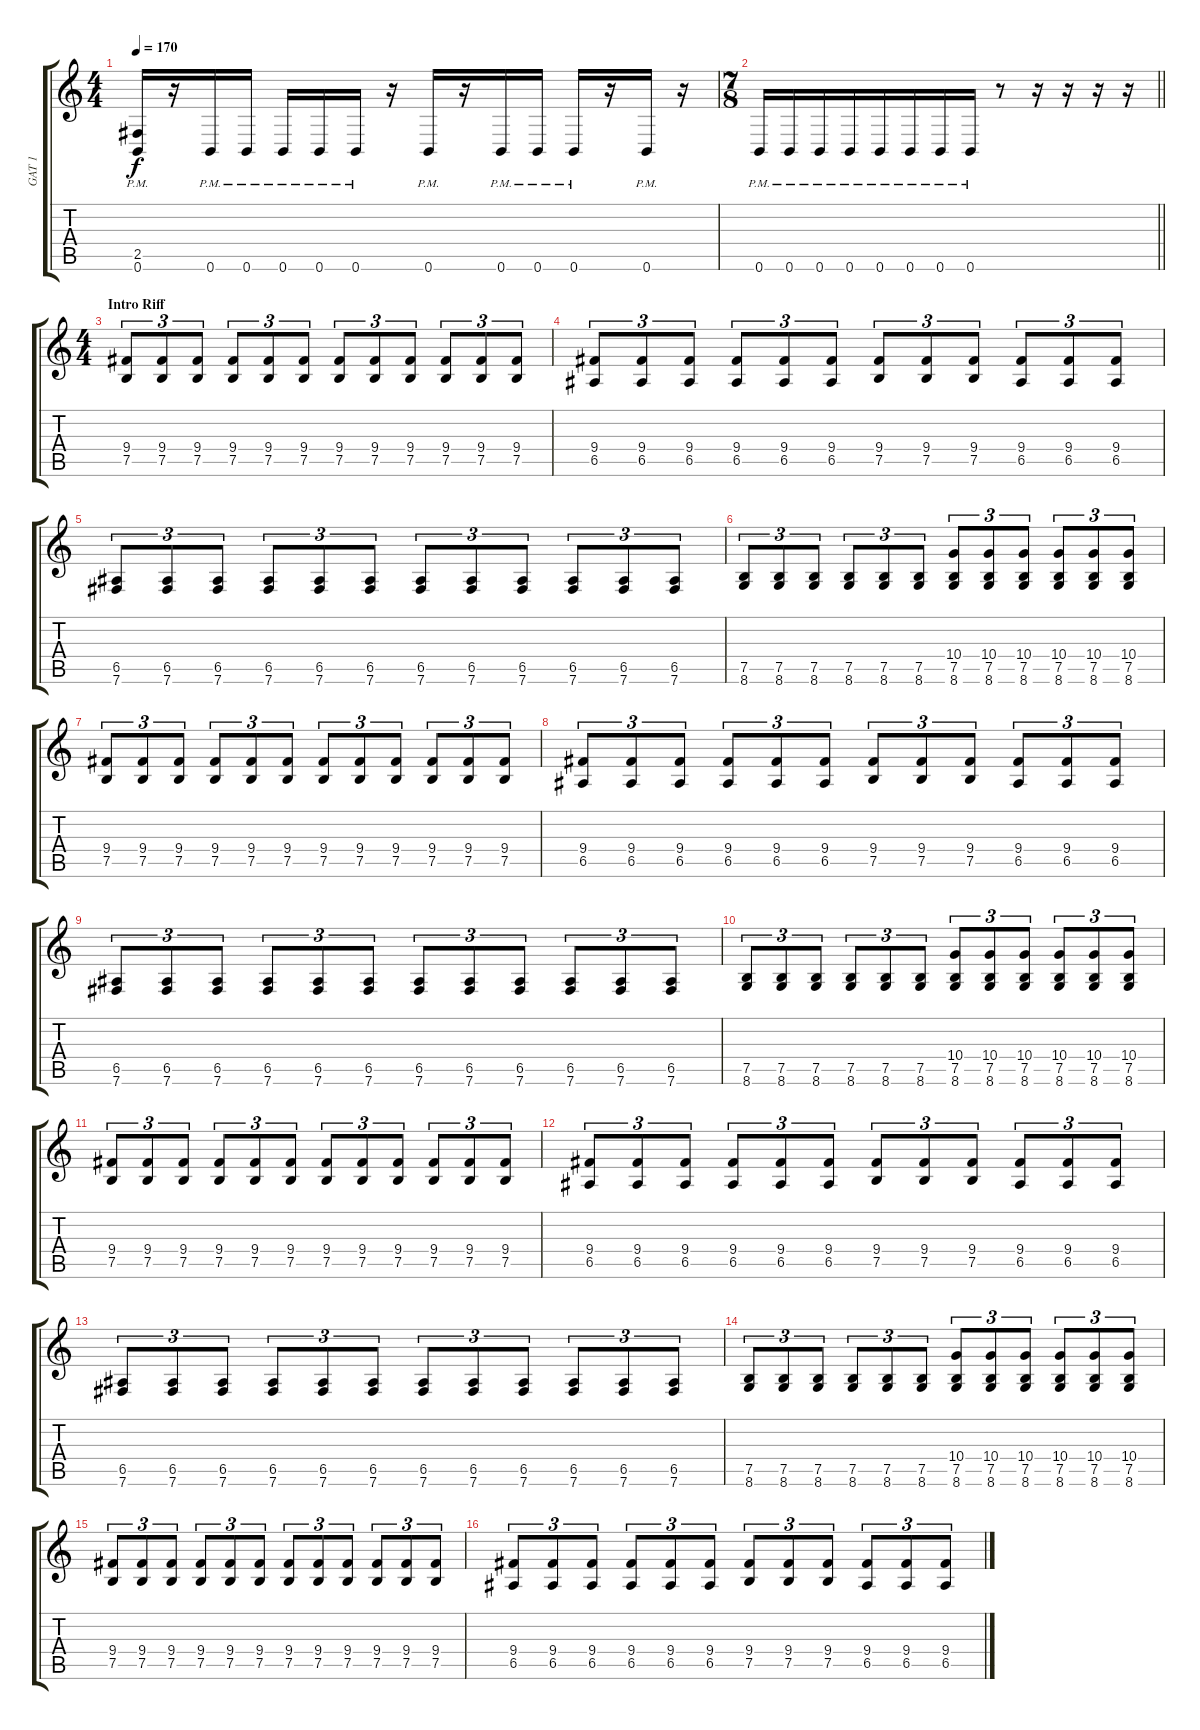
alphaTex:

\track ("GAT 1" "GAT 1") {instrument distortionguitar}
\staff {score tabs}
\tuning (B3 Gb3 D3 A2 E2 B1) {hide}
\ts (4 4)
\tempo 170
\clef g2
\ks c
(2.5{pm} 0.6{pm}).16{dy f} r.16 0.6{pm}.16 0.6{pm}.16 0.6{pm}.16 0.6{pm}.16 0.6{pm}.16 r.16 0.6{pm}.16 r.16 0.6{pm}.16 0.6{pm}.16 0.6{pm}.16 r.16 0.6{pm}.16 r.16 |
\ts (7 8)
\barLineRight lightlight
0.6{pm}.16 0.6{pm}.16 0.6{pm}.16 0.6{pm}.16 0.6{pm}.16 0.6{pm}.16 0.6{pm}.16 0.6{pm}.16 r.8 r.16 r.16 r.16 r.16 |
\ts (4 4)
\section ("" "Intro Riff")
(9.4 7.5).8{tu (3 2)} (9.4 7.5).8{tu (3 2)} (9.4 7.5).8{tu (3 2)} (9.4 7.5).8{tu (3 2)} (9.4 7.5).8{tu (3 2)} (9.4 7.5).8{tu (3 2)} (9.4 7.5).8{tu (3 2)} (9.4 7.5).8{tu (3 2)} (9.4 7.5).8{tu (3 2)} (9.4 7.5).8{tu (3 2)} (9.4 7.5).8{tu (3 2)} (9.4 7.5).8{tu (3 2)} |
(9.4 6.5).8{tu (3 2)} (9.4 6.5).8{tu (3 2)} (9.4 6.5).8{tu (3 2)} (9.4 6.5).8{tu (3 2)} (9.4 6.5).8{tu (3 2)} (9.4 6.5).8{tu (3 2)} (9.4 7.5).8{tu (3 2)} (9.4 7.5).8{tu (3 2)} (9.4 7.5).8{tu (3 2)} (9.4 6.5).8{tu (3 2)} (9.4 6.5).8{tu (3 2)} (9.4 6.5).8{tu (3 2)} |
(6.5 7.6).8{tu (3 2)} (6.5 7.6).8{tu (3 2)} (6.5 7.6).8{tu (3 2)} (6.5 7.6).8{tu (3 2)} (6.5 7.6).8{tu (3 2)} (6.5 7.6).8{tu (3 2)} (6.5 7.6).8{tu (3 2)} (6.5 7.6).8{tu (3 2)} (6.5 7.6).8{tu (3 2)} (6.5 7.6).8{tu (3 2)} (6.5 7.6).8{tu (3 2)} (6.5 7.6).8{tu (3 2)} |
(7.5 8.6).8{tu (3 2)} (7.5 8.6).8{tu (3 2)} (7.5 8.6).8{tu (3 2)} (7.5 8.6).8{tu (3 2)} (7.5 8.6).8{tu (3 2)} (7.5 8.6).8{tu (3 2)} (10.4 7.5 8.6).8{tu (3 2)} (10.4 7.5 8.6).8{tu (3 2)} (10.4 7.5 8.6).8{tu (3 2)} (10.4 7.5 8.6).8{tu (3 2)} (10.4 7.5 8.6).8{tu (3 2)} (10.4 7.5 8.6).8{tu (3 2)} |
(9.4 7.5).8{tu (3 2)} (9.4 7.5).8{tu (3 2)} (9.4 7.5).8{tu (3 2)} (9.4 7.5).8{tu (3 2)} (9.4 7.5).8{tu (3 2)} (9.4 7.5).8{tu (3 2)} (9.4 7.5).8{tu (3 2)} (9.4 7.5).8{tu (3 2)} (9.4 7.5).8{tu (3 2)} (9.4 7.5).8{tu (3 2)} (9.4 7.5).8{tu (3 2)} (9.4 7.5).8{tu (3 2)} |
(9.4 6.5).8{tu (3 2)} (9.4 6.5).8{tu (3 2)} (9.4 6.5).8{tu (3 2)} (9.4 6.5).8{tu (3 2)} (9.4 6.5).8{tu (3 2)} (9.4 6.5).8{tu (3 2)} (9.4 7.5).8{tu (3 2)} (9.4 7.5).8{tu (3 2)} (9.4 7.5).8{tu (3 2)} (9.4 6.5).8{tu (3 2)} (9.4 6.5).8{tu (3 2)} (9.4 6.5).8{tu (3 2)} |
(6.5 7.6).8{tu (3 2)} (6.5 7.6).8{tu (3 2)} (6.5 7.6).8{tu (3 2)} (6.5 7.6).8{tu (3 2)} (6.5 7.6).8{tu (3 2)} (6.5 7.6).8{tu (3 2)} (6.5 7.6).8{tu (3 2)} (6.5 7.6).8{tu (3 2)} (6.5 7.6).8{tu (3 2)} (6.5 7.6).8{tu (3 2)} (6.5 7.6).8{tu (3 2)} (6.5 7.6).8{tu (3 2)} |
(7.5 8.6).8{tu (3 2)} (7.5 8.6).8{tu (3 2)} (7.5 8.6).8{tu (3 2)} (7.5 8.6).8{tu (3 2)} (7.5 8.6).8{tu (3 2)} (7.5 8.6).8{tu (3 2)} (10.4 7.5 8.6).8{tu (3 2)} (10.4 7.5 8.6).8{tu (3 2)} (10.4 7.5 8.6).8{tu (3 2)} (10.4 7.5 8.6).8{tu (3 2)} (10.4 7.5 8.6).8{tu (3 2)} (10.4 7.5 8.6).8{tu (3 2)} |
(9.4 7.5).8{tu (3 2)} (9.4 7.5).8{tu (3 2)} (9.4 7.5).8{tu (3 2)} (9.4 7.5).8{tu (3 2)} (9.4 7.5).8{tu (3 2)} (9.4 7.5).8{tu (3 2)} (9.4 7.5).8{tu (3 2)} (9.4 7.5).8{tu (3 2)} (9.4 7.5).8{tu (3 2)} (9.4 7.5).8{tu (3 2)} (9.4 7.5).8{tu (3 2)} (9.4 7.5).8{tu (3 2)} |
(9.4 6.5).8{tu (3 2)} (9.4 6.5).8{tu (3 2)} (9.4 6.5).8{tu (3 2)} (9.4 6.5).8{tu (3 2)} (9.4 6.5).8{tu (3 2)} (9.4 6.5).8{tu (3 2)} (9.4 7.5).8{tu (3 2)} (9.4 7.5).8{tu (3 2)} (9.4 7.5).8{tu (3 2)} (9.4 6.5).8{tu (3 2)} (9.4 6.5).8{tu (3 2)} (9.4 6.5).8{tu (3 2)} |
(6.5 7.6).8{tu (3 2)} (6.5 7.6).8{tu (3 2)} (6.5 7.6).8{tu (3 2)} (6.5 7.6).8{tu (3 2)} (6.5 7.6).8{tu (3 2)} (6.5 7.6).8{tu (3 2)} (6.5 7.6).8{tu (3 2)} (6.5 7.6).8{tu (3 2)} (6.5 7.6).8{tu (3 2)} (6.5 7.6).8{tu (3 2)} (6.5 7.6).8{tu (3 2)} (6.5 7.6).8{tu (3 2)} |
(7.5 8.6).8{tu (3 2)} (7.5 8.6).8{tu (3 2)} (7.5 8.6).8{tu (3 2)} (7.5 8.6).8{tu (3 2)} (7.5 8.6).8{tu (3 2)} (7.5 8.6).8{tu (3 2)} (10.4 7.5 8.6).8{tu (3 2)} (10.4 7.5 8.6).8{tu (3 2)} (10.4 7.5 8.6).8{tu (3 2)} (10.4 7.5 8.6).8{tu (3 2)} (10.4 7.5 8.6).8{tu (3 2)} (10.4 7.5 8.6).8{tu (3 2)} |
(9.4 7.5).8{tu (3 2)} (9.4 7.5).8{tu (3 2)} (9.4 7.5).8{tu (3 2)} (9.4 7.5).8{tu (3 2)} (9.4 7.5).8{tu (3 2)} (9.4 7.5).8{tu (3 2)} (9.4 7.5).8{tu (3 2)} (9.4 7.5).8{tu (3 2)} (9.4 7.5).8{tu (3 2)} (9.4 7.5).8{tu (3 2)} (9.4 7.5).8{tu (3 2)} (9.4 7.5).8{tu (3 2)} |
(9.4 6.5).8{tu (3 2)} (9.4 6.5).8{tu (3 2)} (9.4 6.5).8{tu (3 2)} (9.4 6.5).8{tu (3 2)} (9.4 6.5).8{tu (3 2)} (9.4 6.5).8{tu (3 2)} (9.4 7.5).8{tu (3 2)} (9.4 7.5).8{tu (3 2)} (9.4 7.5).8{tu (3 2)} (9.4 6.5).8{tu (3 2)} (9.4 6.5).8{tu (3 2)} (9.4 6.5).8{tu (3 2)}
